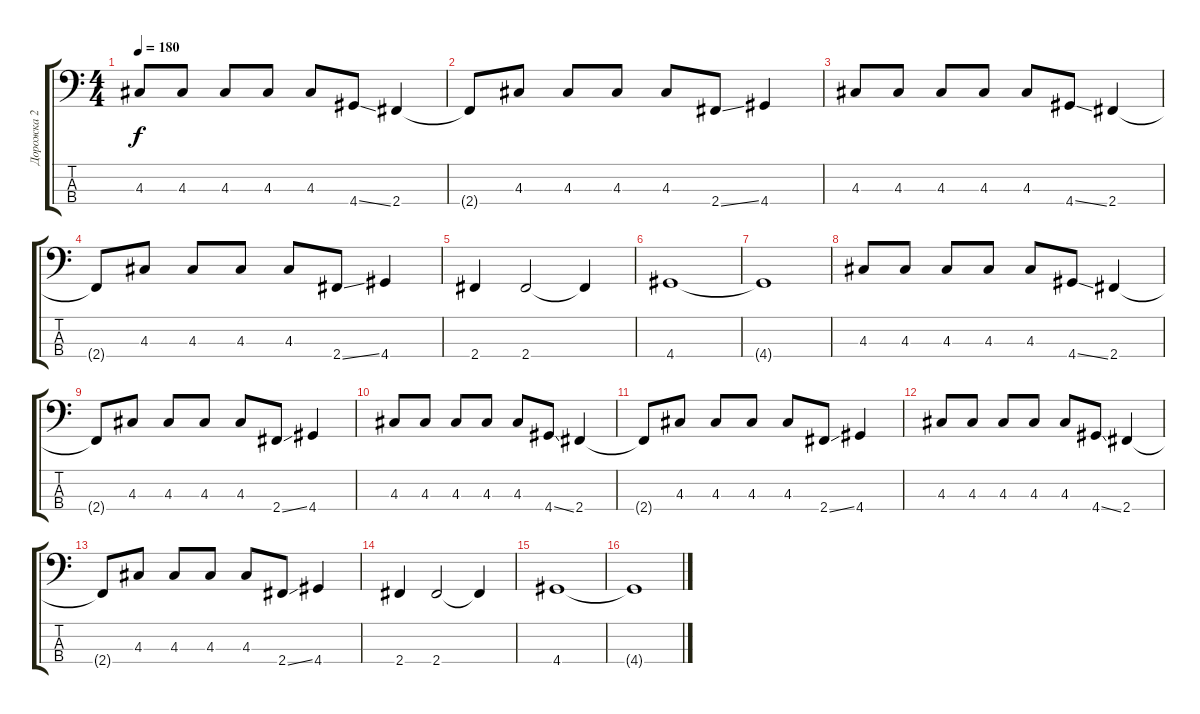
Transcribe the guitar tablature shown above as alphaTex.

\track ("Дорожка 2" "Дорожка 2") {instrument electricbassfinger}
\staff {score tabs}
\tuning (G2 D2 A1 E1) {hide}
\ts (4 4)
\tempo 180
\clef f4
\ks c
4.3.8{dy f} 4.3.8 4.3.8 4.3.8 4.3.8 4.4{ss}.8 2.4.4 |
2.4{t}.8 4.3.8 4.3.8 4.3.8 4.3.8 2.4{ss}.8 4.4.4 |
4.3.8 4.3.8 4.3.8 4.3.8 4.3.8 4.4{ss}.8 2.4.4 |
2.4{t}.8 4.3.8 4.3.8 4.3.8 4.3.8 2.4{ss}.8 4.4.4 |
2.4.4 2.4.2 2.4{t}.4 |
4.4.1 |
4.4{t}.1 |
4.3.8 4.3.8 4.3.8 4.3.8 4.3.8 4.4{ss}.8 2.4.4 |
2.4{t}.8 4.3.8 4.3.8 4.3.8 4.3.8 2.4{ss}.8 4.4.4 |
4.3.8 4.3.8 4.3.8 4.3.8 4.3.8 4.4{ss}.8 2.4.4 |
2.4{t}.8 4.3.8 4.3.8 4.3.8 4.3.8 2.4{ss}.8 4.4.4 |
4.3.8 4.3.8 4.3.8 4.3.8 4.3.8 4.4{ss}.8 2.4.4 |
2.4{t}.8 4.3.8 4.3.8 4.3.8 4.3.8 2.4{ss}.8 4.4.4 |
2.4.4 2.4.2 2.4{t}.4 |
4.4.1 |
4.4{t}.1
